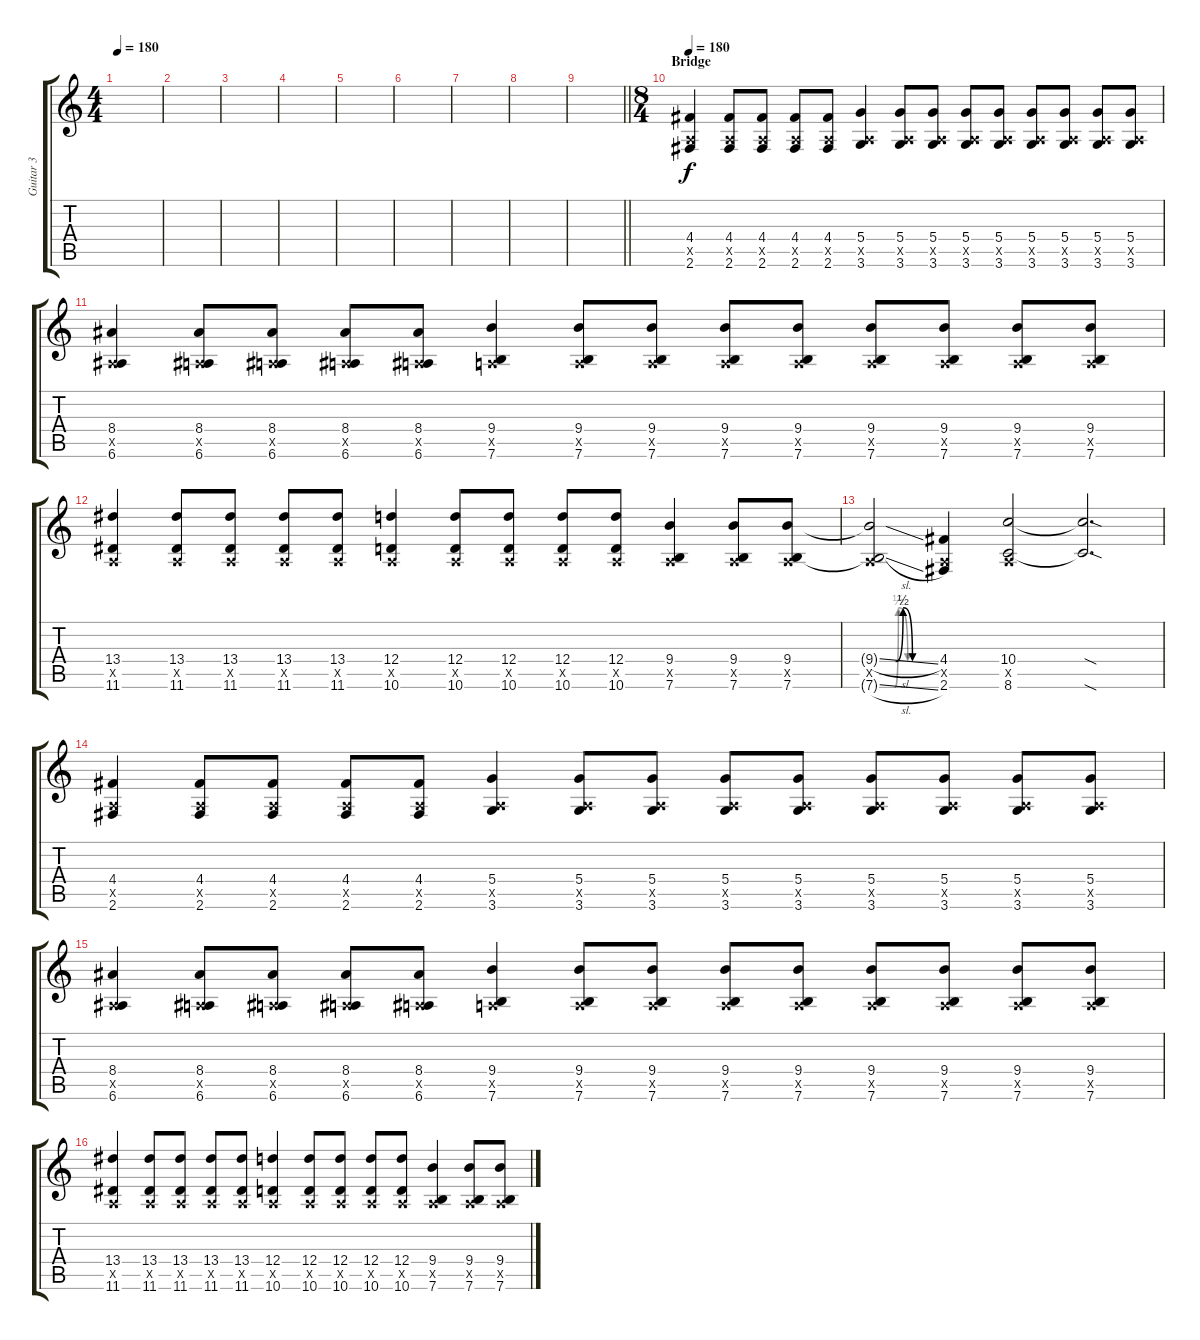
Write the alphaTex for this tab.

\track ("Guitar 3" "Guitar 3") {instrument distortionguitar}
\staff {score tabs}
\tuning (E4 B3 G3 D3 A2 E2) {hide}
\ts (4 4)
\tempo 180
\clef g2
\ks c
|
|
|
|
|
|
|
|
\barLineRight lightlight
|
\ts (8 4)
\section ("" "Bridge")
\tempo 180
(4.4 0.5{x} 2.6).4 (4.4 0.5{x} 2.6).8 (4.4 0.5{x} 2.6).8 (4.4 0.5{x} 2.6).8 (4.4 0.5{x} 2.6).8 (5.4 0.5{x} 3.6).4 (5.4 0.5{x} 3.6).8 (5.4 0.5{x} 3.6).8 (5.4 0.5{x} 3.6).8 (5.4 0.5{x} 3.6).8 (5.4 0.5{x} 3.6).8 (5.4 0.5{x} 3.6).8 (5.4 0.5{x} 3.6).8 (5.4 0.5{x} 3.6).8 |
(8.4 0.5{x} 6.6).4 (8.4 0.5{x} 6.6).8 (8.4 0.5{x} 6.6).8 (8.4 0.5{x} 6.6).8 (8.4 0.5{x} 6.6).8 (9.4 0.5{x} 7.6).4 (9.4 0.5{x} 7.6).8 (9.4 0.5{x} 7.6).8 (9.4 0.5{x} 7.6).8 (9.4 0.5{x} 7.6).8 (9.4 0.5{x} 7.6).8 (9.4 0.5{x} 7.6).8 (9.4 0.5{x} 7.6).8 (9.4 0.5{x} 7.6).8 |
(13.4 0.5{x} 11.6).4 (13.4 0.5{x} 11.6).8 (13.4 0.5{x} 11.6).8 (13.4 0.5{x} 11.6).8 (13.4 0.5{x} 11.6).8 (12.4 0.5{x} 10.6).4 (12.4 0.5{x} 10.6).8 (12.4 0.5{x} 10.6).8 (12.4 0.5{x} 10.6).8 (12.4 0.5{x} 10.6).8 (9.4 0.5{x} 7.6).4 (9.4 0.5{x} 7.6).8 (9.4 0.5{x} 7.6).8 |
(9.4{be (custom 0 0 15 0 17 0 25 2 35 0 60 0) sl t} 0.5{x} 7.6{be (custom 0 0 10 0 16 0 20 2 30 0 60 0) sl t}).2 (4.4 0.5{x} 2.6).4 (10.4 0.5{x} 8.6).2 (10.4{sod t} 8.6{sod t}).2{d} |
(4.4 0.5{x} 2.6).4 (4.4 0.5{x} 2.6).8 (4.4 0.5{x} 2.6).8 (4.4 0.5{x} 2.6).8 (4.4 0.5{x} 2.6).8 (5.4 0.5{x} 3.6).4 (5.4 0.5{x} 3.6).8 (5.4 0.5{x} 3.6).8 (5.4 0.5{x} 3.6).8 (5.4 0.5{x} 3.6).8 (5.4 0.5{x} 3.6).8 (5.4 0.5{x} 3.6).8 (5.4 0.5{x} 3.6).8 (5.4 0.5{x} 3.6).8 |
(8.4 0.5{x} 6.6).4 (8.4 0.5{x} 6.6).8 (8.4 0.5{x} 6.6).8 (8.4 0.5{x} 6.6).8 (8.4 0.5{x} 6.6).8 (9.4 0.5{x} 7.6).4 (9.4 0.5{x} 7.6).8 (9.4 0.5{x} 7.6).8 (9.4 0.5{x} 7.6).8 (9.4 0.5{x} 7.6).8 (9.4 0.5{x} 7.6).8 (9.4 0.5{x} 7.6).8 (9.4 0.5{x} 7.6).8 (9.4 0.5{x} 7.6).8 |
(13.4 0.5{x} 11.6).4 (13.4 0.5{x} 11.6).8 (13.4 0.5{x} 11.6).8 (13.4 0.5{x} 11.6).8 (13.4 0.5{x} 11.6).8 (12.4 0.5{x} 10.6).4 (12.4 0.5{x} 10.6).8 (12.4 0.5{x} 10.6).8 (12.4 0.5{x} 10.6).8 (12.4 0.5{x} 10.6).8 (9.4 0.5{x} 7.6).4 (9.4 0.5{x} 7.6).8 (9.4 0.5{x} 7.6).8
